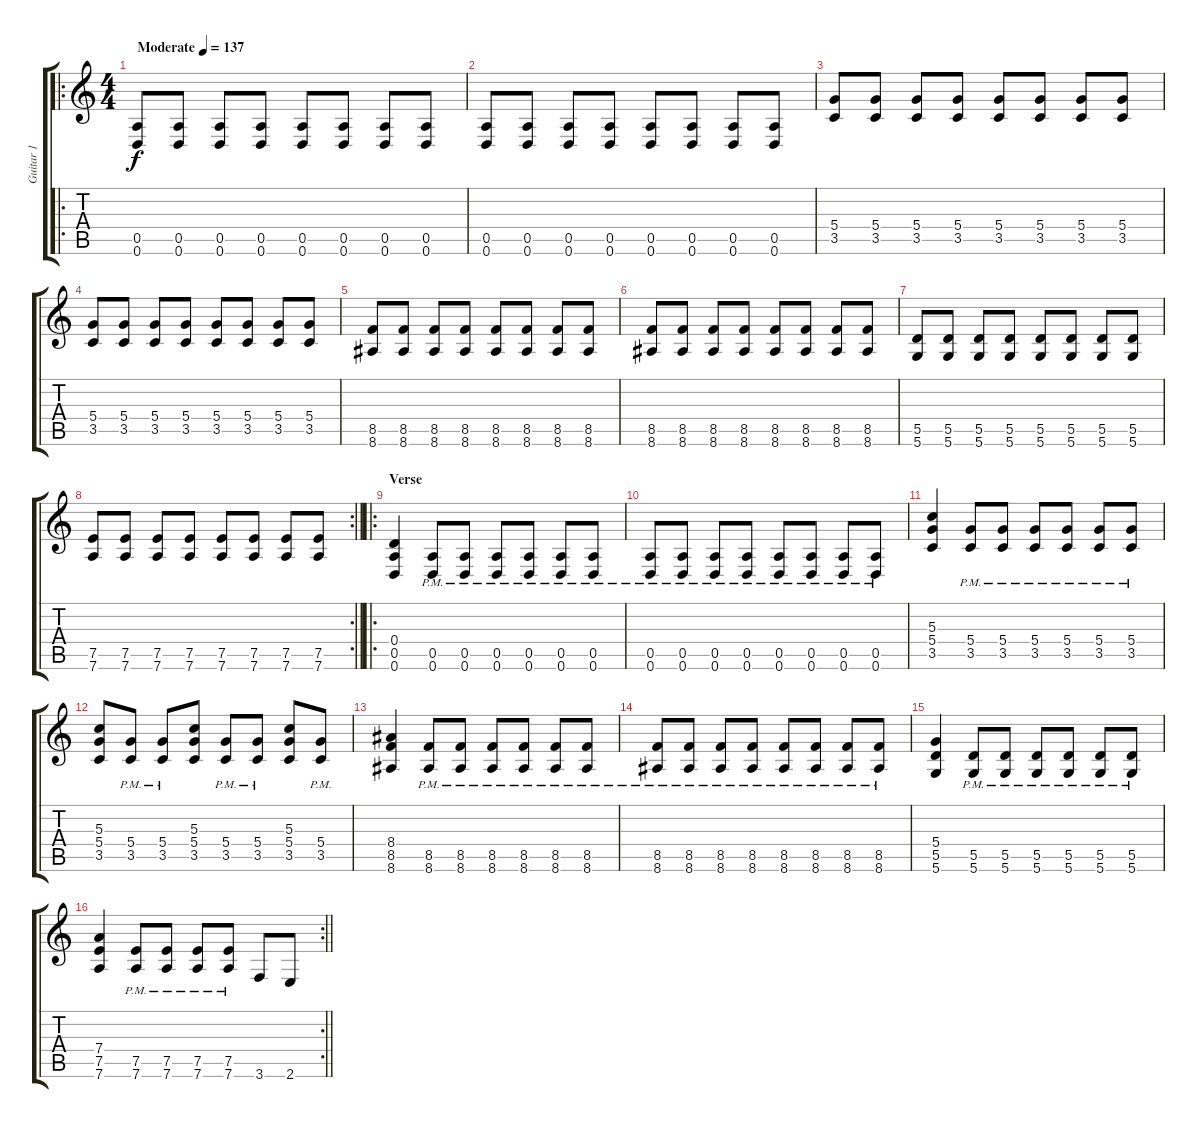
\track ("Guitar 1" "Guitar 1") {instrument distortionguitar}
\staff {score tabs}
\tuning (E4 B3 G3 D3 A2 D2) {hide}
\ro
\ts (4 4)
\section ("" "")
\tempo (137 "Moderate")
\clef g2
\ks c
(0.5 0.6).8{dy f instrument distortionguitar} (0.5 0.6).8 (0.5 0.6).8 (0.5 0.6).8 (0.5 0.6).8 (0.5 0.6).8 (0.5 0.6).8 (0.5 0.6).8 |
(0.5 0.6).8 (0.5 0.6).8 (0.5 0.6).8 (0.5 0.6).8 (0.5 0.6).8 (0.5 0.6).8 (0.5 0.6).8 (0.5 0.6).8 |
(5.4 3.5).8 (5.4 3.5).8 (5.4 3.5).8 (5.4 3.5).8 (5.4 3.5).8 (5.4 3.5).8 (5.4 3.5).8 (5.4 3.5).8 |
(5.4 3.5).8 (5.4 3.5).8 (5.4 3.5).8 (5.4 3.5).8 (5.4 3.5).8 (5.4 3.5).8 (5.4 3.5).8 (5.4 3.5).8 |
(8.5 8.6).8 (8.5 8.6).8 (8.5 8.6).8 (8.5 8.6).8 (8.5 8.6).8 (8.5 8.6).8 (8.5 8.6).8 (8.5 8.6).8 |
(8.5 8.6).8 (8.5 8.6).8 (8.5 8.6).8 (8.5 8.6).8 (8.5 8.6).8 (8.5 8.6).8 (8.5 8.6).8 (8.5 8.6).8 |
(5.5 5.6).8 (5.5 5.6).8 (5.5 5.6).8 (5.5 5.6).8 (5.5 5.6).8 (5.5 5.6).8 (5.5 5.6).8 (5.5 5.6).8 |
\rc 2
\barLineRight lightlight
(7.5 7.6).8 (7.5 7.6).8 (7.5 7.6).8 (7.5 7.6).8 (7.5 7.6).8 (7.5 7.6).8 (7.5 7.6).8 (7.5 7.6).8 |
\ro
\section ("" "Verse")
(0.4 0.5 0.6).4 (0.5{pm} 0.6{pm}).8 (0.5{pm} 0.6{pm}).8 (0.5{pm} 0.6{pm}).8 (0.5{pm} 0.6{pm}).8 (0.5{pm} 0.6{pm}).8 (0.5{pm} 0.6{pm}).8 |
(0.5{pm} 0.6{pm}).8 (0.5{pm} 0.6{pm}).8 (0.5{pm} 0.6{pm}).8 (0.5{pm} 0.6{pm}).8 (0.5{pm} 0.6{pm}).8 (0.5{pm} 0.6{pm}).8 (0.5{pm} 0.6{pm}).8 (0.5{pm} 0.6{pm}).8 |
(5.3 5.4 3.5).4 (5.4{pm} 3.5{pm}).8 (5.4{pm} 3.5{pm}).8 (5.4{pm} 3.5{pm}).8 (5.4{pm} 3.5{pm}).8 (5.4{pm} 3.5{pm}).8 (5.4{pm} 3.5{pm}).8 |
(5.3 5.4 3.5).8 (5.4{pm} 3.5{pm}).8 (5.4{pm} 3.5{pm}).8 (5.3 5.4 3.5).8 (5.4{pm} 3.5{pm}).8 (5.4{pm} 3.5{pm}).8 (5.3 5.4 3.5).8 (5.4{pm} 3.5{pm}).8 |
(8.4 8.5 8.6).4 (8.5{pm} 8.6{pm}).8 (8.5{pm} 8.6{pm}).8 (8.5{pm} 8.6{pm}).8 (8.5{pm} 8.6{pm}).8 (8.5{pm} 8.6{pm}).8 (8.5{pm} 8.6{pm}).8 |
(8.5{pm} 8.6{pm}).8 (8.5{pm} 8.6{pm}).8 (8.5{pm} 8.6{pm}).8 (8.5{pm} 8.6{pm}).8 (8.5{pm} 8.6{pm}).8 (8.5{pm} 8.6{pm}).8 (8.5{pm} 8.6{pm}).8 (8.5{pm} 8.6{pm}).8 |
(5.4 5.5 5.6).4 (5.5{pm} 5.6{pm}).8 (5.5{pm} 5.6{pm}).8 (5.5{pm} 5.6{pm}).8 (5.5{pm} 5.6{pm}).8 (5.5{pm} 5.6{pm}).8 (5.5{pm} 5.6{pm}).8 |
\rc 2
\barLineRight lightlight
(7.4 7.5 7.6).4 (7.5{pm} 7.6{pm}).8 (7.5{pm} 7.6{pm}).8 (7.5{pm} 7.6{pm}).8 (7.5{pm} 7.6{pm}).8 3.6.8 2.6.8
